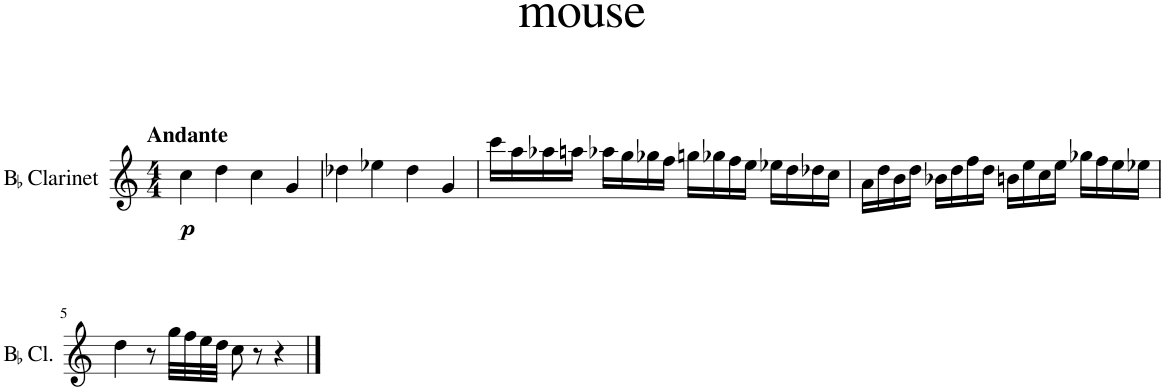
**kern	**dynam
*part1	*part1
*staff1	*staff1
*I"BaccidentalFlat Clarinet	*
*I'BaccidentalFlat Cl.	*
*clefG2	*
*Trd1c2	*
*k[]	*
*M4/4	*
=1	=1
!LO:TX:a:B:t=Andante	!
!	!LO:DY:b
4cc\	p
4dd\	.
4cc\	.
4g/	.
=2	=2
4dd-X\	.
4ee-X\	.
4dd-\	.
4g/	.
=3	=3
16ccc\LL	.
16aa\	.
16aa-X\	.
16aan\JJ	.
16aa-X\LL	.
16gg\	.
16gg-X\	.
16ff\JJ	.
16ggn\LL	.
16gg-X\	.
16ff\	.
16ee\JJ	.
16ee-X\LL	.
16dd\	.
16dd-X\	.
16cc\JJ	.
=4	=4
16a\LL	.
16dd\	.
16b\	.
16dd\JJ	.
16b-X\LL	.
16dd\	.
16ff\	.
16dd\JJ	.
16bn\LL	.
16ee\	.
16cc\	.
16ee\JJ	.
16gg-X\LL	.
16ff\	.
16ee\	.
16ee-X\JJ	.
!!LO:LB:g=z
=5	=5
4dd\	.
8r	.
32gg\LLL	.
32ff\	.
32ee\	.
32dd\JJJ	.
8cc\	.
8r	.
4r	.
==	==
*-	*-
